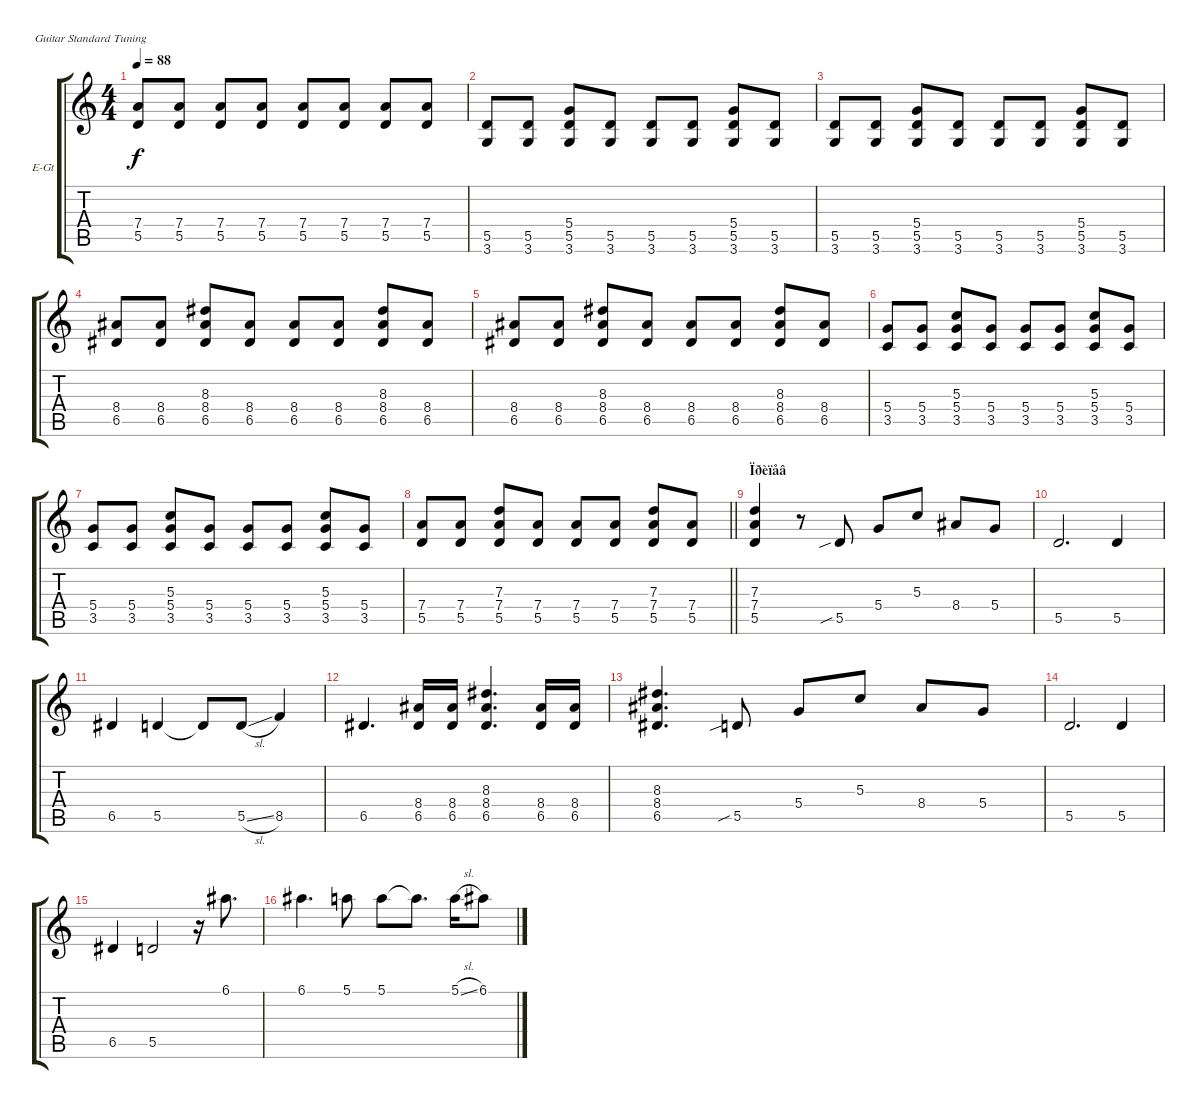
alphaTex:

\bracketExtendMode groupsimilarinstruments
\firstSystemTrackNameOrientation horizontal
\otherSystemsTrackNameOrientation horizontal
\track ("Guitar II" "E-Gt") {instrument distortionguitar}
\staff {score tabs}
\tuning (E4 B3 G3 D3 A2 E2)
\ts (4 4)
\tempo 88
\clef g2
\scale
0.333333
\ks c
(7.4 5.5).8{dy f} (7.4 5.5).8 (7.4 5.5).8 (7.4 5.5).8 (7.4 5.5).8 (7.4 5.5).8 (7.4 5.5).8 (7.4 5.5).8 |
\scale
0.333333 (5.5 3.6).8 (5.5 3.6).8 (5.4 5.5 3.6).8 (5.5 3.6).8 (5.5 3.6).8 (5.5 3.6).8 (5.4 5.5 3.6).8 (5.5 3.6).8 |
\scale
0.333333 (5.5 3.6).8 (5.5 3.6).8 (5.4 5.5 3.6).8 (5.5 3.6).8 (5.5 3.6).8 (5.5 3.6).8 (5.4 5.5 3.6).8 (5.5 3.6).8 |
\scale
0.333333 (8.4 6.5).8 (8.4 6.5).8 (8.3 8.4 6.5).8 (8.4 6.5).8 (8.4 6.5).8 (8.4 6.5).8 (8.3 8.4 6.5).8 (8.4 6.5).8 |
\scale
0.333333 (8.4 6.5).8 (8.4 6.5).8 (8.3 8.4 6.5).8 (8.4 6.5).8 (8.4 6.5).8 (8.4 6.5).8 (8.3 8.4 6.5).8 (8.4 6.5).8 |
\scale
0.333333 (5.4 3.5).8 (5.4 3.5).8 (5.3 5.4 3.5).8 (5.4 3.5).8 (5.4 3.5).8 (5.4 3.5).8 (5.3 5.4 3.5).8 (5.4 3.5).8 |
\scale
0.333333 (5.4 3.5).8 (5.4 3.5).8 (5.3 5.4 3.5).8 (5.4 3.5).8 (5.4 3.5).8 (5.4 3.5).8 (5.3 5.4 3.5).8 (5.4 3.5).8 |
\scale
0.333333
\barLineRight lightlight
(7.4 5.5).8 (7.4 5.5).8 (7.3 7.4 5.5).8 (7.4 5.5).8 (7.4 5.5).8 (7.4 5.5).8 (7.3 7.4 5.5).8 (7.4 5.5).8 |
\section ("" "Ïðèïåâ")
\scale
0.333333 (7.3 7.4 5.5).4 r.8 5.5{sib}.8 5.4.8 5.3.8 8.4.8 5.4.8 |
\scale
0.333333 5.5.2{d} 5.5.4 |
\scale
0.333333 6.5.4 5.5.4 5.5{t}.8 5.5{sl}.8 8.5.4 |
\scale
0.333333 6.5.4{d} (8.4 6.5).16 (8.4 6.5).16 (8.3 8.4 6.5).4{d} (8.4 6.5).16 (8.4 6.5).16 |
\scale
0.333333 (8.3 8.4 6.5).4{d} 5.5{sib}.8 5.4.8 5.3.8 8.4.8 5.4.8 |
\scale
0.333333 5.5.2{d} 5.5.4 |
\scale
0.333333 6.5.4 5.5.2 r.16 6.1.8{d} |
\scale
0.333333 6.1.4{d} 5.1.8 5.1.8 5.1{t}.8{d} 5.1{sl}.16 6.1.8
